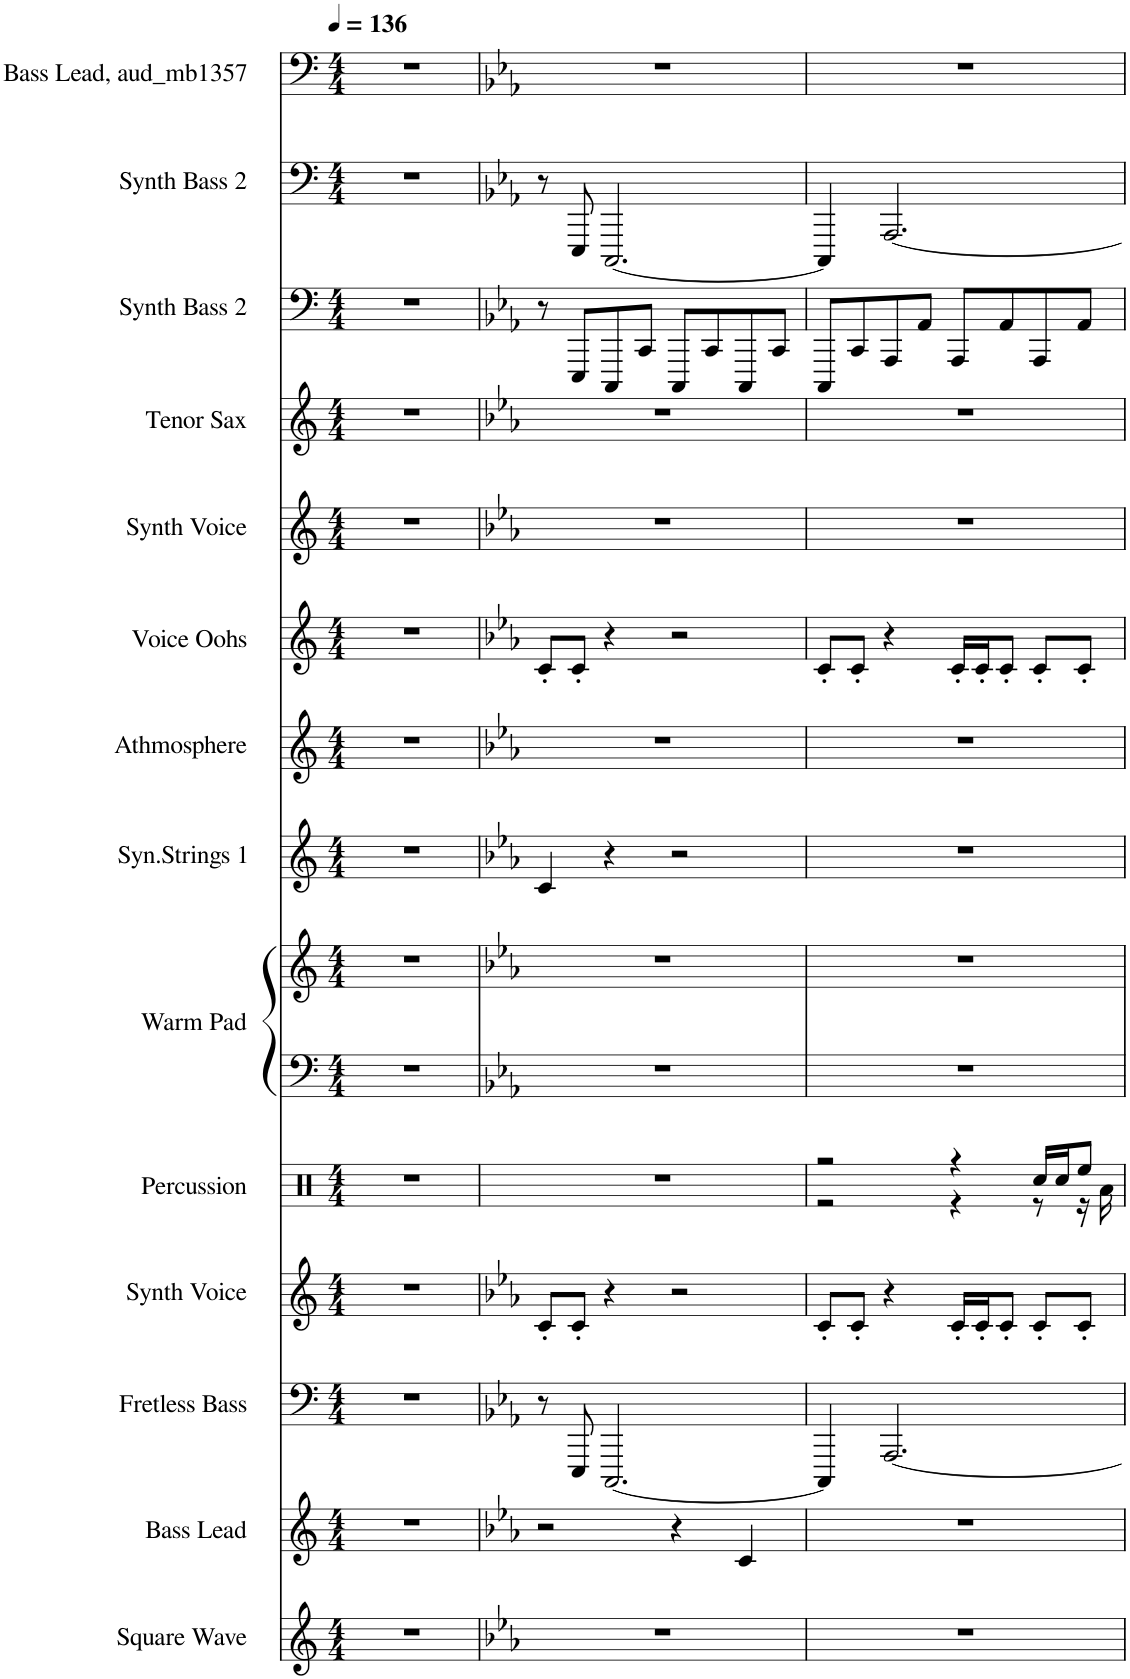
**kern	**kern	**kern	**kern	**kern	**kern	**kern	**kern	**kern	**kern	**kern	**kern	**kern	**kern	**kern
*part14	*part13	*part12	*part11	*part10	*part9	*part9	*part8	*part7	*part6	*part5	*part4	*part3	*part2	*part1
*staff15	*staff14	*staff13	*staff12	*staff11	*staff10	*staff9	*staff8	*staff7	*staff6	*staff5	*staff4	*staff3	*staff2	*staff1
*I"Square Wave	*I"Bass Lead	*I"Fretless Bass	*I"Synth Voice	*I"Percussion	*I"Warm Pad	*	*I"Syn.Strings 1	*I"Athmosphere	*I"Voice Oohs	*I"Synth Voice	*I"Tenor Sax	*I"Synth Bass 2	*I"Synth Bass 2	*I"Bass Lead, aud_mb1357
*	*	*	*I'V	*I'Perc	*	*	*I'Str	*	*I'V	*I'V	*I'T Sax	*	*	*
*clefG2	*clefG2	*clefF4	*clefG2	*clefX	*clefF4	*clefG2	*clefG2	*clefG2	*clefG2	*clefG2	*clefG2	*clefF4	*clefF4	*clefF4
*	*	*	*	*	*	*	*	*	*	*	*Trd8c14	*	*	*
*k[]	*k[]	*k[]	*k[]	*k[]	*k[]	*k[]	*k[]	*k[]	*k[]	*k[]	*k[]	*k[]	*k[]	*k[]
*M4/4	*M4/4	*M4/4	*M4/4	*M4/4	*M4/4	*M4/4	*M4/4	*M4/4	*M4/4	*M4/4	*M4/4	*M4/4	*M4/4	*M4/4
*MM136	*MM136	*MM136	*MM136	*MM136	*MM136	*MM136	*MM136	*MM136	*MM136	*MM136	*MM136	*MM136	*MM136	*MM136
=1	=1	=1	=1	=1	=1	=1	=1	=1	=1	=1	=1	=1	=1	=1
1r	1r	1r	1r	1r	1r	1r	1r	1r	1r	1r	1r	1r	1r	1r
=2	=2	=2	=2	=2	=2	=2	=2	=2	=2	=2	=2	=2	=2	=2
*k[b-e-a-]	*k[b-e-a-]	*k[b-e-a-]	*k[b-e-a-]	*	*k[b-e-a-]	*k[b-e-a-]	*k[b-e-a-]	*k[b-e-a-]	*k[b-e-a-]	*k[b-e-a-]	*k[b-e-a-]	*k[b-e-a-]	*k[b-e-a-]	*k[b-e-a-]
1r	2r	8r	8c'/L	1r	1r	1r	4c/	1r	8c'/L	1r	1r	8r	8r	1r
.	.	8EEE-/	8c'/J	.	.	.	.	.	8c'/J	.	.	8EEE-/L	8EEE-/	.
.	.	[2.CCC/	4r	.	.	.	4r	.	4r	.	.	8CCC/	[2.CCC/	.
.	.	.	.	.	.	.	.	.	.	.	.	8CC/J	.	.
.	4r	.	2r	.	.	.	2r	.	2r	.	.	8CCC/L	.	.
.	.	.	.	.	.	.	.	.	.	.	.	8CC/	.	.
.	4c/	.	.	.	.	.	.	.	.	.	.	8CCC/	.	.
.	.	.	.	.	.	.	.	.	.	.	.	8CC/J	.	.
=3	=3	=3	=3	=3	=3	=3	=3	=3	=3	=3	=3	=3	=3	=3
*	*	*	*	*^	*	*	*	*	*	*	*	*	*	*
1r	1r	4CCC/]	8c'/L	2r	2r	1r	1r	1r	1r	8c'/L	1r	1r	8CCC/L	4CCC/]	1r
.	.	.	8c'/J	.	.	.	.	.	.	8c'/J	.	.	8CC/	.	.
.	.	[2.AAA-/	4r	.	.	.	.	.	.	4r	.	.	8AAA-/	[2.AAA-/	.
.	.	.	.	.	.	.	.	.	.	.	.	.	8AA-/J	.	.
.	.	.	16c'/LL	4r	4r	.	.	.	.	16c'/LL	.	.	8AAA-/L	.	.
.	.	.	16c'/J	.	.	.	.	.	.	16c'/J	.	.	.	.	.
.	.	.	8c'/J	.	.	.	.	.	.	8c'/J	.	.	8AA-/	.	.
.	.	.	8c'/L	16Rcc/LL	8r	.	.	.	.	8c'/L	.	.	8AAA-/	.	.
.	.	.	.	16Rcc/J	.	.	.	.	.	.	.	.	.	.	.
.	.	.	8c'/J	8Ree/J	16r	.	.	.	.	8c'/J	.	.	8AA-/J	.	.
.	.	.	.	.	16Ra\	.	.	.	.	.	.	.	.	.	.
*	*	*	*	*v	*v	*	*	*	*	*	*	*	*	*	*
=	=	=	=	=	=	=	=	=	=	=	=	=	=	=
*-	*-	*-	*-	*-	*-	*-	*-	*-	*-	*-	*-	*-	*-	*-
